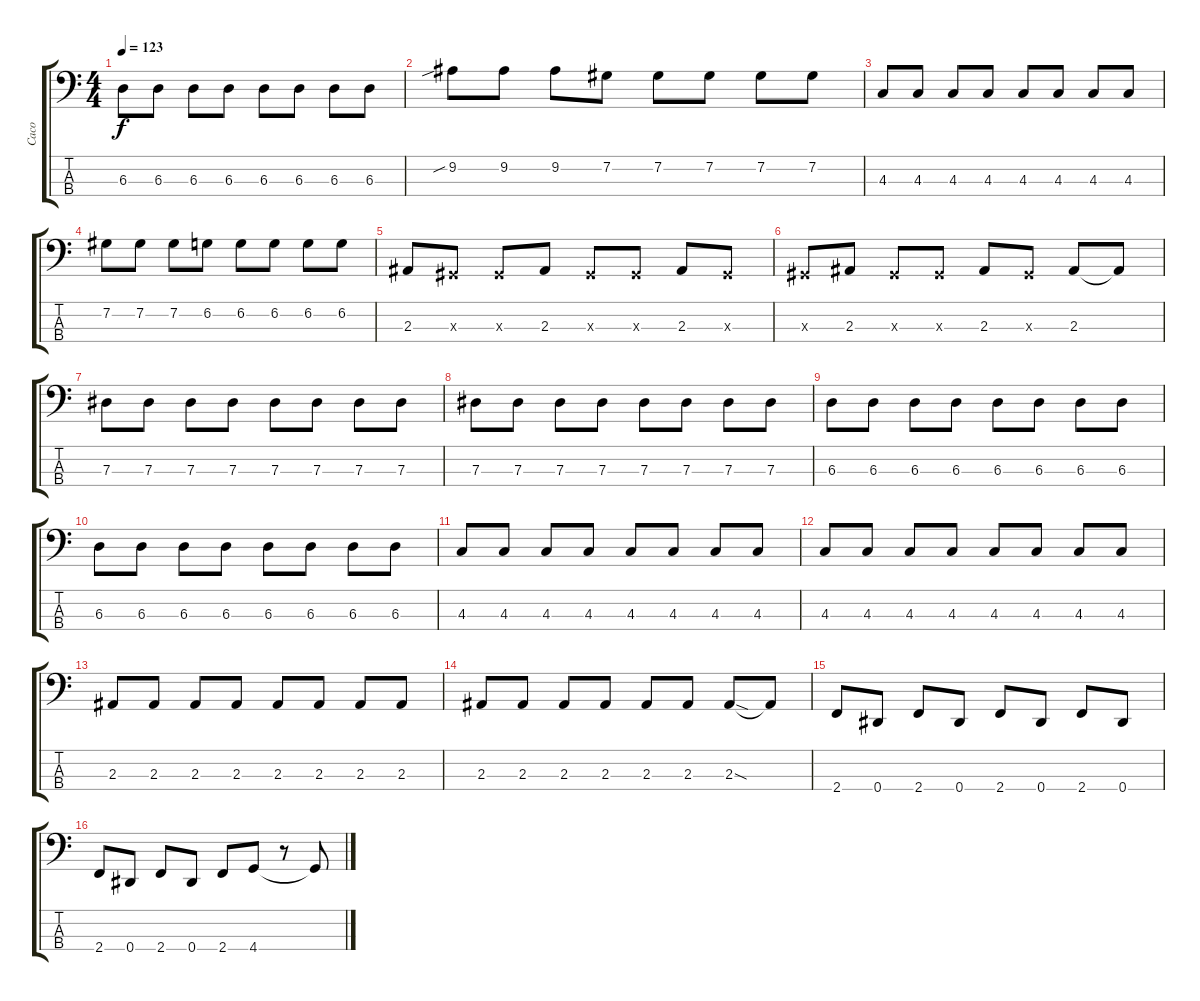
\track ("Caco" "Caco") {instrument electricbassfinger}
\staff {score tabs}
\tuning (Gb2 Db2 Ab1 Eb1) {hide}
\ts (4 4)
\tempo 123
\clef f4
\ks c
6.3.8{dy f} 6.3.8 6.3.8 6.3.8 6.3.8 6.3.8 6.3.8 6.3.8 |
9.2{sib}.8 9.2.8 9.2.8 7.2.8 7.2.8 7.2.8 7.2.8 7.2.8 |
4.3.8 4.3.8 4.3.8 4.3.8 4.3.8 4.3.8 4.3.8 4.3.8 |
7.2.8 7.2.8 7.2.8 6.2.8 6.2.8 6.2.8 6.2.8 6.2.8 |
2.3.8 0.3{x}.8 0.3{x}.8 2.3.8 0.3{x}.8 0.3{x}.8 2.3.8 0.3{x}.8 |
0.3{x}.8 2.3.8 0.3{x}.8 0.3{x}.8 2.3.8 0.3{x}.8 2.3.8 2.3{t}.8 |
7.3.8 7.3.8 7.3.8 7.3.8 7.3.8 7.3.8 7.3.8 7.3.8 |
7.3.8 7.3.8 7.3.8 7.3.8 7.3.8 7.3.8 7.3.8 7.3.8 |
6.3.8 6.3.8 6.3.8 6.3.8 6.3.8 6.3.8 6.3.8 6.3.8 |
6.3.8 6.3.8 6.3.8 6.3.8 6.3.8 6.3.8 6.3.8 6.3.8 |
4.3.8 4.3.8 4.3.8 4.3.8 4.3.8 4.3.8 4.3.8 4.3.8 |
4.3.8 4.3.8 4.3.8 4.3.8 4.3.8 4.3.8 4.3.8 4.3.8 |
2.3.8 2.3.8 2.3.8 2.3.8 2.3.8 2.3.8 2.3.8 2.3.8 |
2.3.8 2.3.8 2.3.8 2.3.8 2.3.8 2.3.8 2.3{sod}.8 2.3{t}.8 |
2.4.8 0.4.8 2.4.8 0.4.8 2.4.8 0.4.8 2.4.8 0.4.8 |
2.4.8 0.4.8 2.4.8 0.4.8 2.4.8 4.4.8 r.8 4.4{t}.8
